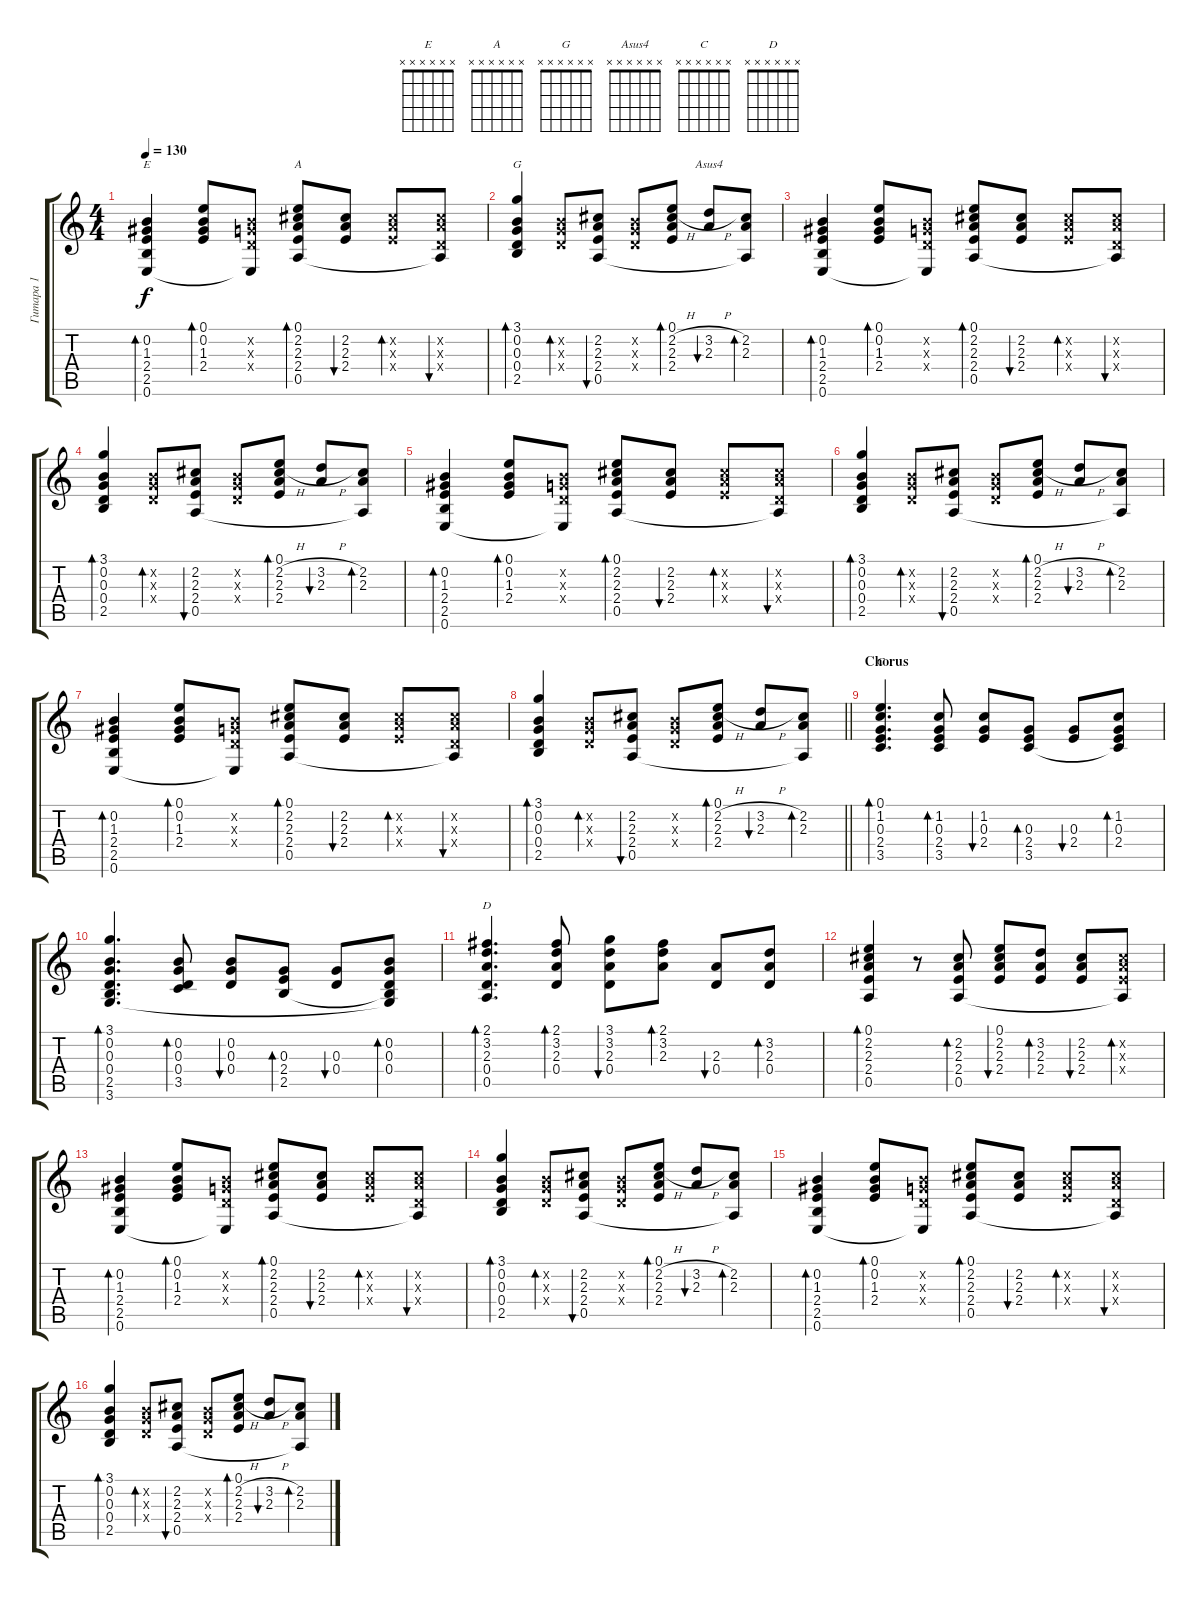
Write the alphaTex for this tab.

\track ("Гитара 1" "Гитара 1") {instrument acousticguitarsteel}
\staff {score tabs}
\tuning (E4 B3 G3 D3 A2 E2) {hide}
\chord ("E" x x x x x x)
\chord ("A" x x x x x x)
\chord ("G" x x x x x x)
\chord ("Asus4" x x x x x x)
\chord ("C" x x x x x x)
\chord ("D" x x x x x x)
\ts (4 4)
\tempo 130
\clef g2
\ks c
(0.2 1.3 2.4 2.5 0.6).4{bd 30 ch "E" dy f} (0.1 0.2 1.3 2.4).8{bd 30} (0.2{x} 0.3{x} 0.4{x} 0.6{t}).8 (0.1 2.2 2.3 2.4 0.5).8{bd 30 ch "A"} (2.2 2.3 2.4).8{bu 30} (2.2{x} 2.3{x} 2.4{x}).8{bd 30} (2.2{x} 2.3{x} 0.4{x} 0.5{t}).8{bu 30} |
(3.1 0.2 0.3 0.4 2.5).4{bd 30 ch "G"} (0.2{x} 0.3{x} 0.4{x}).8{bd 30} (2.2 2.3 2.4 0.5).8{bu 30} (0.2{x} 0.3{x} 0.4{x}).8 (0.1 2.2{h} 2.3 2.4).8{bd 30} (3.2{h} 2.3).8{bu 30 ch "Asus4"} (2.2 2.3 0.5{t}).8{bd 30} |
(0.2 1.3 2.4 2.5 0.6).4{bd 30} (0.1 0.2 1.3 2.4).8{bd 30} (0.2{x} 0.3{x} 0.4{x} 0.6{t}).8 (0.1 2.2 2.3 2.4 0.5).8{bd 30} (2.2 2.3 2.4).8{bu 30} (2.2{x} 2.3{x} 2.4{x}).8{bd 30} (2.2{x} 2.3{x} 0.4{x} 0.5{t}).8{bu 30} |
(3.1 0.2 0.3 0.4 2.5).4{bd 30} (0.2{x} 0.3{x} 0.4{x}).8{bd 30} (2.2 2.3 2.4 0.5).8{bu 30} (0.2{x} 0.3{x} 0.4{x}).8 (0.1 2.2{h} 2.3 2.4).8{bd 30} (3.2{h} 2.3).8{bu 30} (2.2 2.3 0.5{t}).8{bd 30} |
(0.2 1.3 2.4 2.5 0.6).4{bd 30} (0.1 0.2 1.3 2.4).8{bd 30} (0.2{x} 0.3{x} 0.4{x} 0.6{t}).8 (0.1 2.2 2.3 2.4 0.5).8{bd 30} (2.2 2.3 2.4).8{bu 30} (2.2{x} 2.3{x} 2.4{x}).8{bd 30} (2.2{x} 2.3{x} 0.4{x} 0.5{t}).8{bu 30} |
(3.1 0.2 0.3 0.4 2.5).4{bd 30} (0.2{x} 0.3{x} 0.4{x}).8{bd 30} (2.2 2.3 2.4 0.5).8{bu 30} (0.2{x} 0.3{x} 0.4{x}).8 (0.1 2.2{h} 2.3 2.4).8{bd 30} (3.2{h} 2.3).8{bu 30} (2.2 2.3 0.5{t}).8{bd 30} |
(0.2 1.3 2.4 2.5 0.6).4{bd 30} (0.1 0.2 1.3 2.4).8{bd 30} (0.2{x} 0.3{x} 0.4{x} 0.6{t}).8 (0.1 2.2 2.3 2.4 0.5).8{bd 30} (2.2 2.3 2.4).8{bu 30} (2.2{x} 2.3{x} 2.4{x}).8{bd 30} (2.2{x} 2.3{x} 0.4{x} 0.5{t}).8{bu 30} |
\barLineRight lightlight
(3.1 0.2 0.3 0.4 2.5).4{bd 30} (0.2{x} 0.3{x} 0.4{x}).8{bd 30} (2.2 2.3 2.4 0.5).8{bu 30} (0.2{x} 0.3{x} 0.4{x}).8 (0.1 2.2{h} 2.3 2.4).8{bd 30} (3.2{h} 2.3).8{bu 30} (2.2 2.3 0.5{t}).8{bd 30} |
\section ("" "Chorus")
(0.1 1.2 0.3 2.4 3.5).4{d bd 30 ch "C"} (1.2 0.3 2.4 3.5).8{bd 30} (1.2 0.3 2.4).8{bu 30} (0.3 2.4 3.5).8{bd 30} (0.3 2.4).8{bu 30} (1.2 0.3 2.4 3.5{t}).8{bd 60} |
(3.1 0.2 0.3 0.4 2.5 3.6).4{d bd 30} (0.2 0.3 0.4 3.5).8{bd 30} (0.2 0.3 0.4).8{bu 30} (0.3 2.4 2.5).8{bd 30} (0.3 0.4).8{bu 30} (0.2 0.3 0.4 2.5{t} 3.6{t}).8{bd 60} |
(2.1 3.2 2.3 0.4 0.5).4{d bd 60 ch "D"} (2.1 3.2 2.3 0.4).8{bd 30} (3.1 3.2 2.3 0.4).8{bu 30} (2.1 3.2 2.3).8{bd 30} (2.3 0.4).8{bu 30} (3.2 2.3 0.4).8{bd 60} |
(0.1 2.2 2.3 2.4 0.5).4{bd 60} r.8 (2.2 2.3 2.4 0.5).8{bd 60} (0.1 2.2 2.3 2.4).8{bu 60} (3.2 2.3 2.4).8{bd 60} (2.2 2.3 2.4).8{bu 60} (2.2{x} 2.3{x} 2.4{x} 0.5{t}).8{bd 60} |
(0.2 1.3 2.4 2.5 0.6).4{bd 30} (0.1 0.2 1.3 2.4).8{bd 30} (0.2{x} 0.3{x} 0.4{x} 0.6{t}).8 (0.1 2.2 2.3 2.4 0.5).8{bd 30} (2.2 2.3 2.4).8{bu 30} (2.2{x} 2.3{x} 2.4{x}).8{bd 30} (2.2{x} 2.3{x} 0.4{x} 0.5{t}).8{bu 30} |
(3.1 0.2 0.3 0.4 2.5).4{bd 30} (0.2{x} 0.3{x} 0.4{x}).8{bd 30} (2.2 2.3 2.4 0.5).8{bu 30} (0.2{x} 0.3{x} 0.4{x}).8 (0.1 2.2{h} 2.3 2.4).8{bd 30} (3.2{h} 2.3).8{bu 30} (2.2 2.3 0.5{t}).8{bd 30} |
(0.2 1.3 2.4 2.5 0.6).4{bd 30} (0.1 0.2 1.3 2.4).8{bd 30} (0.2{x} 0.3{x} 0.4{x} 0.6{t}).8 (0.1 2.2 2.3 2.4 0.5).8{bd 30} (2.2 2.3 2.4).8{bu 30} (2.2{x} 2.3{x} 2.4{x}).8{bd 30} (2.2{x} 2.3{x} 0.4{x} 0.5{t}).8{bu 30} |
(3.1 0.2 0.3 0.4 2.5).4{bd 30} (0.2{x} 0.3{x} 0.4{x}).8{bd 30} (2.2 2.3 2.4 0.5).8{bu 30} (0.2{x} 0.3{x} 0.4{x}).8 (0.1 2.2{h} 2.3 2.4).8{bd 30} (3.2{h} 2.3).8{bu 30} (2.2 2.3 0.5{t}).8{bd 30}
